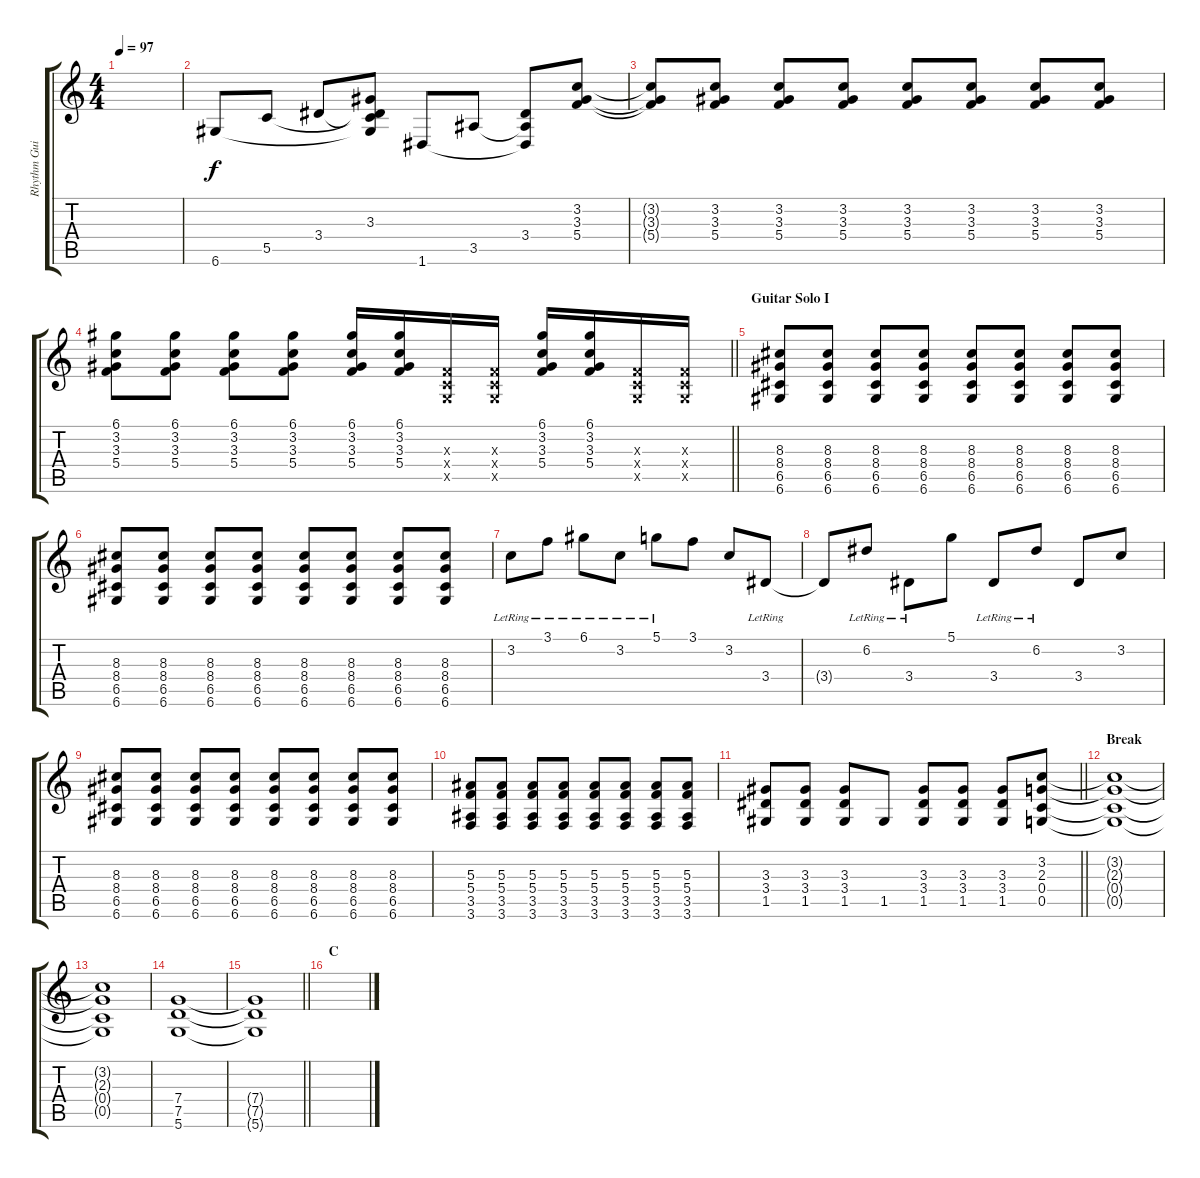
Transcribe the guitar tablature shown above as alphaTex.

\track ("Rhythm Guitar L" "Rhythm Gui") {instrument distortionguitar}
\staff {score tabs}
\tuning (D4 A3 F3 C3 G2 D2) {hide}
\ts (4 4)
\tempo 97
\clef g2
\ks c
|
6.6.8 5.5.8 3.4.8 (3.3 3.4{t} 5.5{t} 6.6{t}).8 1.6.8 3.5.8 (3.4 3.5{t} 1.6{t}).8 (3.2 3.3 5.4).8 |
(3.2{t} 3.3{t} 5.4{t}).8 (3.2 3.3 5.4).8 (3.2 3.3 5.4).8 (3.2 3.3 5.4).8 (3.2 3.3 5.4).8 (3.2 3.3 5.4).8 (3.2 3.3 5.4).8 (3.2 3.3 5.4).8 |
\barLineRight lightlight
(6.1 3.2 3.3 5.4).8 (6.1 3.2 3.3 5.4).8 (6.1 3.2 3.3 5.4).8 (6.1 3.2 3.3 5.4).8 (6.1 3.2 3.3 5.4).16 (6.1 3.2 3.3 5.4).16 (0.3{x} 0.4{x} 0.5{x}).16 (0.3{x} 0.4{x} 0.5{x}).16 (6.1 3.2 3.3 5.4).16 (6.1 3.2 3.3 5.4).16 (0.3{x} 0.4{x} 0.5{x}).16 (0.3{x} 0.4{x} 0.5{x}).16 |
\section ("" "Guitar Solo I")
(8.3 8.4 6.5 6.6).8 (8.3 8.4 6.5 6.6).8 (8.3 8.4 6.5 6.6).8 (8.3 8.4 6.5 6.6).8 (8.3 8.4 6.5 6.6).8 (8.3 8.4 6.5 6.6).8 (8.3 8.4 6.5 6.6).8 (8.3 8.4 6.5 6.6).8 |
(8.3 8.4 6.5 6.6).8 (8.3 8.4 6.5 6.6).8 (8.3 8.4 6.5 6.6).8 (8.3 8.4 6.5 6.6).8 (8.3 8.4 6.5 6.6).8 (8.3 8.4 6.5 6.6).8 (8.3 8.4 6.5 6.6).8 (8.3 8.4 6.5 6.6).8 |
3.2{lr}.8 3.1{lr}.8 6.1{lr}.8 3.2{lr}.8 5.1{lr}.8 3.1.8 3.2.8 3.4{lr}.8 |
3.4{t}.8 6.2{lr}.8 3.4{lr}.8 5.1.8 3.4{lr}.8 6.2{lr}.8 3.4.8 3.2.8 |
(8.3 8.4 6.5 6.6).8 (8.3 8.4 6.5 6.6).8 (8.3 8.4 6.5 6.6).8 (8.3 8.4 6.5 6.6).8 (8.3 8.4 6.5 6.6).8 (8.3 8.4 6.5 6.6).8 (8.3 8.4 6.5 6.6).8 (8.3 8.4 6.5 6.6).8 |
(5.3 5.4 3.5 3.6).8 (5.3 5.4 3.5 3.6).8 (5.3 5.4 3.5 3.6).8 (5.3 5.4 3.5 3.6).8 (5.3 5.4 3.5 3.6).8 (5.3 5.4 3.5 3.6).8 (5.3 5.4 3.5 3.6).8 (5.3 5.4 3.5 3.6).8 |
\barLineRight lightlight
(3.3 3.4 1.5).8 (3.3 3.4 1.5).8 (3.3 3.4 1.5).8 1.5.8 (3.3 3.4 1.5).8 (3.3 3.4 1.5).8 (3.3 3.4 1.5).8 (3.2 2.3 0.4 0.5).8 |
\section ("" "Break")
(3.2{t} 2.3{t} 0.4{t} 0.5{t}).1 |
(3.2{t} 2.3{t} 0.4{t} 0.5{t}).1 |
(7.4 7.5 5.6).1 |
\barLineRight lightlight
(7.4{t} 7.5{t} 5.6{t}).1 |
\section ("" "C")
